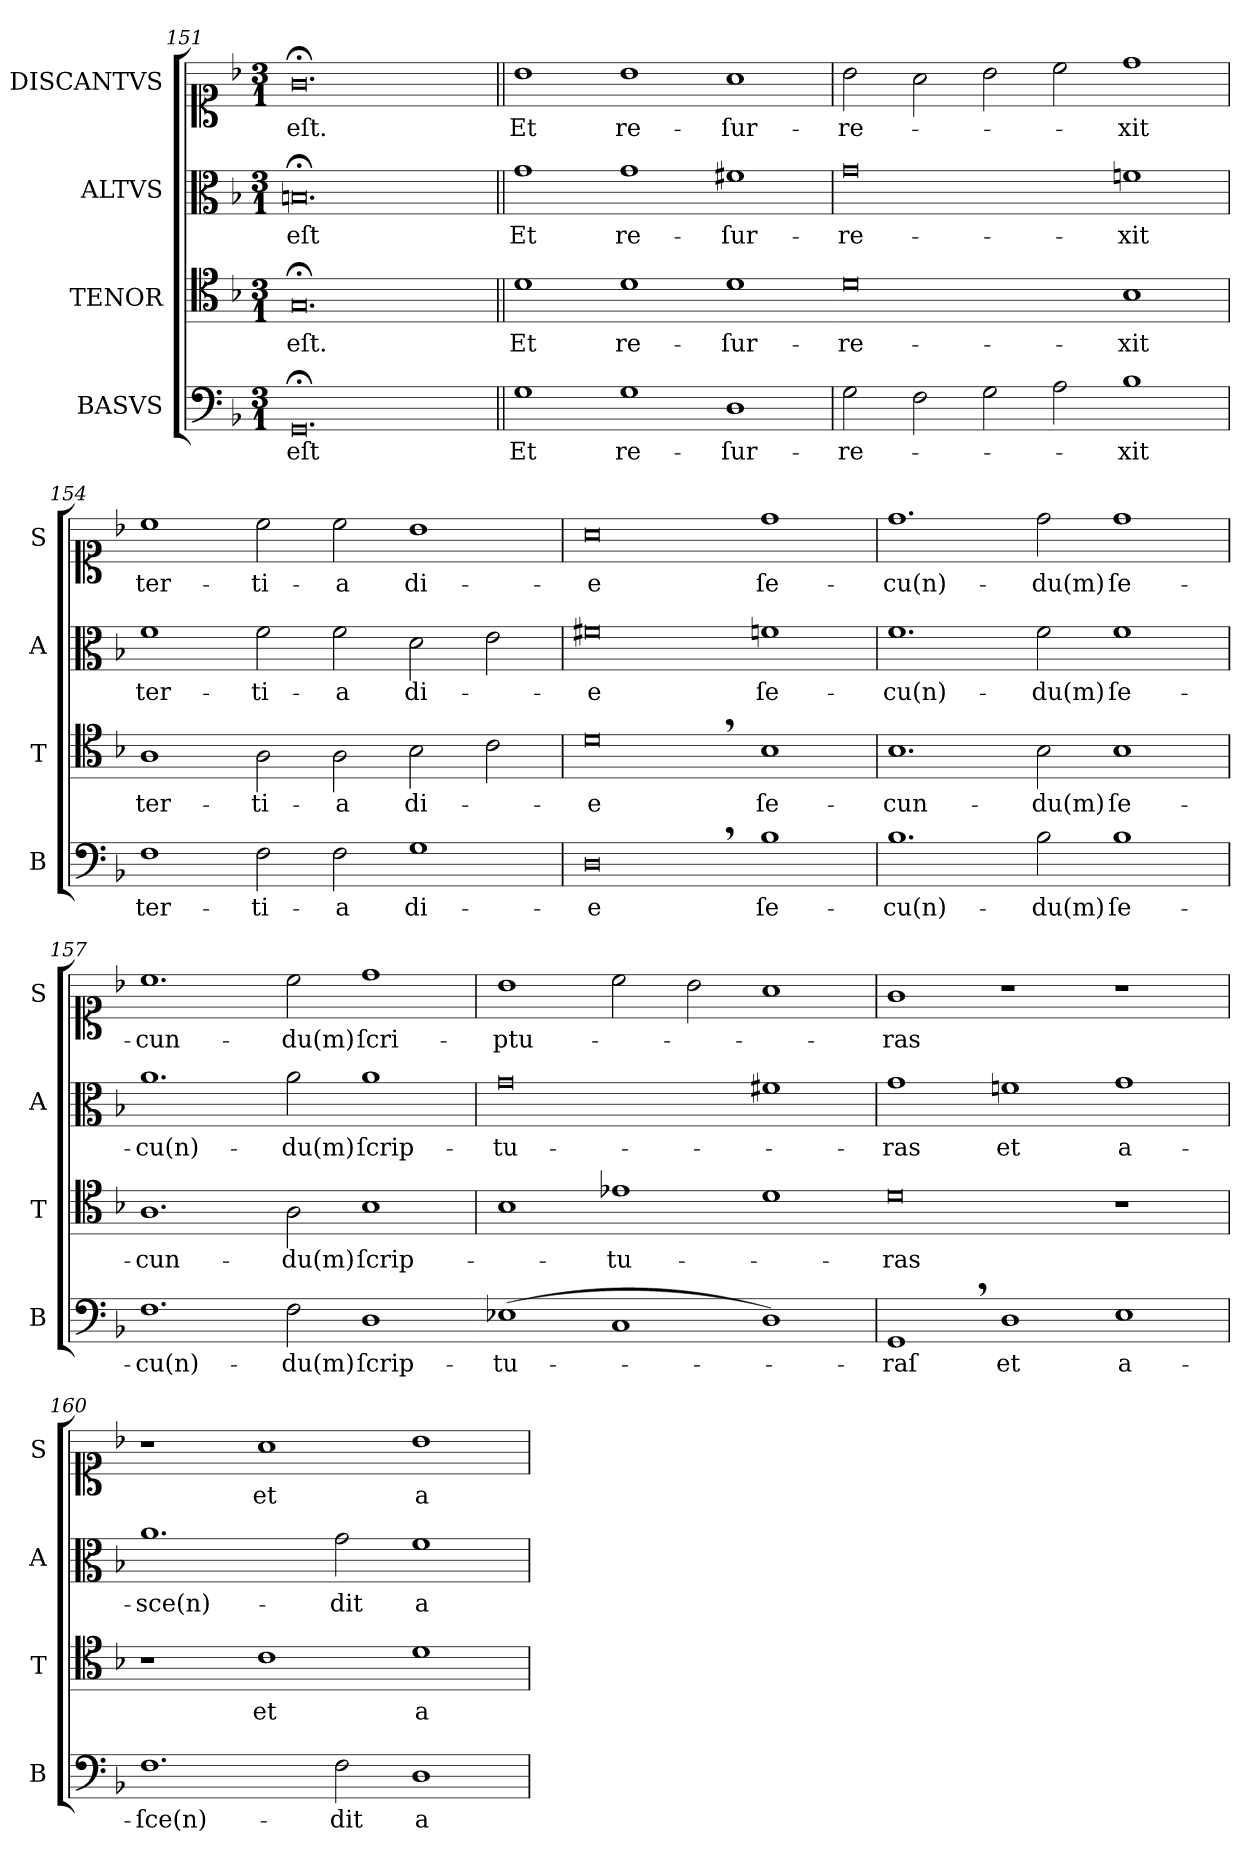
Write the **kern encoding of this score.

**kern	**text	**kern	**text	**kern	**text	**kern	**text
*part4	*part4	*part3	*part3	*part2	*part2	*part1	*part1
*staff4	*staff4	*staff3	*staff3	*staff2	*staff2	*staff1	*staff1
*I"BASVS	*	*I"TENOR	*	*I"ALTVS	*	*I"DISCANTVS	*
*I'B	*	*I'T	*	*I'A	*	*I'S	*
*clefF4	*	*clefC4	*	*clefC3	*	*clefC1	*
*k[b-]	*	*k[b-]	*	*k[b-]	*	*k[b-]	*
*G:dor	*	*G:dor	*	*G:dor	*	*G:dor	*
*M3/1	*	*M3/1	*	*M3/1	*	*M3/1	*
=151	=151	=151	=151	=151	=151	=151	=151
!	!LO:LY:i	!	!	!	!	!	!
0.GG;<	eſt	0.G;<	eſt.	0.Bn;<	eſt	0.g;<	eſt.
=152||	=152||	=152||	=152||	=152||	=152||	=152||	=152||
1G	Et	1d	Et	1g	Et	1b-	Et
1G	re-	1d	re-	1g	re-	1b-	re-
1D	-ſur-	1d	-ſur-	1f#X	-ſur-	1a	-ſur-
=153	=153	=153-	=153	=153	=153	=153	=153
2G\	-re-	0d	-re-	0g	-re-	2b-\	-re-
2F\	.	.	.	.	.	2a\	.
2G\	.	.	.	.	.	2b-\	.
2A\	.	.	.	.	.	2cc\	.
1B-	-xit	1B-	-xit	1fn	-xit	1dd	-xit
=154	=154	=154	=154	=154	=154	=154	=154
1F	ter-	1A	ter-	1f	ter-	1cc	ter-
2F\	-ti-	2A\	-ti-	2f\	-ti-	2cc\	-ti-
2F\	-a	2A\	-a	2f\	-a	2cc\	-a
1G	di-	2B-\	di-	2d\	di-	1b-	di-
.	.	2c\	.	2e\	.	.	.
=155	=155	=155	=155	=155	=155	=155	=155
0D,<	-e	0d,<	-e	0f#X	-e	0a	-e
1B-	ſe-	1B-	ſe-	1fn	ſe-	1dd	ſe-
=156	=156	=156	=156	=156	=156	=156	=156
1.B-	-cu(n)-	1.B-	-cun-	1.f	-cu(n)-	1.dd	-cu(n)-
2B-\	-du(m)	2B-\	-du(m)	2f\	-du(m)	2dd\	-du(m)
!	!LO:LY:i	!	!LO:LY:i	!	!LO:LY:i	!	!
1B-	ſe-	1B-	ſe-	1f	ſe-	1dd	ſe-
=157	=157	=157	=157	=157	=157	=157	=157
!	!LO:LY:i	!	!LO:LY:i	!	!LO:LY:i	!	!
1.F	-cu(n)-	1.A	-cun-	1.a	-cu(n)-	1.cc	-cun-
!	!LO:LY:i	!	!LO:LY:i	!	!LO:LY:i	!	!
2F\	-du(m)	2A\	-du(m)	2a\	-du(m)	2cc\	-du(m)
1D	ſcrip-	1B-	ſcrip-	1a	ſcrip-	1dd	ſcri-
=158-	=158	=158	=158	=158	=158	=158	=158
(<1E-X	-tu-	1B-	.	0g	-tu-	1b-	-ptu-
1C	.	1e-X	-tu-	.	.	2cc\	.
.	.	.	.	.	.	2b-\	.
1D)	.	1d	.	1f#X	.	1a	.
=159	=159	=159-	=159	=159	=159	=159	=159
1GG,<	-raſ	0d	-ras	1g	-ras	1g	-ras
1D	et	.	.	1fn	et	1r	.
1E	a-	1r	.	1g	a-	1r	.
=160	=160	=160	=160	=160	=160	=160	=160
1.F	-ſce(n)-	1r	.	1.a	-sce(n)-	1r	.
.	.	1c	et	.	.	1a	et
2F\	-dit	.	.	2g\	-dit	.	.
!	!LO:LY:i	!	!	!	!	!	!
1D	a-	1d	a-	1f	a-	1b-	a-
=	=	=	=	=	=	=	=
*-	*-	*-	*-	*-	*-	*-	*-
